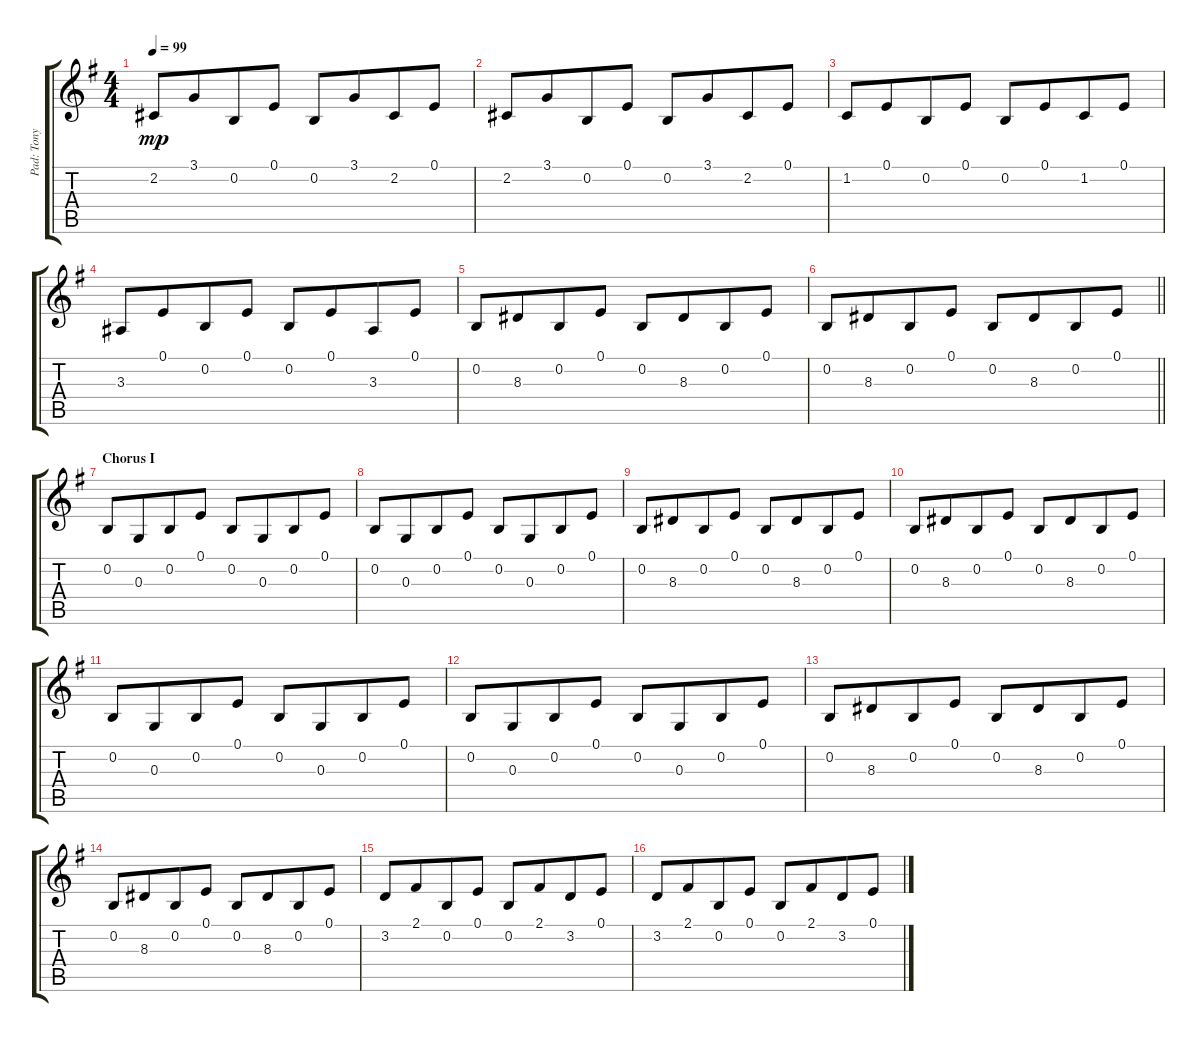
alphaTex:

\track ("Pad: Tony" "Pad: Tony") {instrument pad1newage}
\staff {score tabs}
\tuning (E4 B3 G3 D3 A2 E2) {hide}
\ts (4 4)
\tempo 99
\clef g2
\ks g
2.2.8{dy mp} 3.1.8{beam merge} 0.2.8 0.1.8 0.2.8 3.1.8{beam merge} 2.2.8 0.1.8 |
2.2.8 3.1.8{beam merge} 0.2.8 0.1.8 0.2.8 3.1.8{beam merge} 2.2.8 0.1.8 |
1.2.8 0.1.8{beam merge} 0.2.8 0.1.8 0.2.8 0.1.8{beam merge} 1.2.8 0.1.8 |
3.3.8 0.1.8{beam merge} 0.2.8 0.1.8 0.2.8 0.1.8{beam merge} 3.3.8 0.1.8 |
0.2.8 8.3.8{beam merge} 0.2.8 0.1.8 0.2.8 8.3.8{beam merge} 0.2.8 0.1.8 |
\barLineRight lightlight
0.2.8 8.3.8{beam merge} 0.2.8 0.1.8 0.2.8 8.3.8{beam merge} 0.2.8 0.1.8 |
\section ("" "Chorus I")
0.2.8 0.3.8{beam merge} 0.2.8 0.1.8{beam split} 0.2.8 0.3.8{beam merge} 0.2.8 0.1.8 |
0.2.8 0.3.8{beam merge} 0.2.8 0.1.8{beam split} 0.2.8 0.3.8{beam merge} 0.2.8 0.1.8 |
0.2.8 8.3.8{beam merge} 0.2.8 0.1.8 0.2.8 8.3.8{beam merge} 0.2.8 0.1.8 |
0.2.8 8.3.8{beam merge} 0.2.8 0.1.8 0.2.8 8.3.8{beam merge} 0.2.8 0.1.8 |
0.2.8 0.3.8{beam merge} 0.2.8 0.1.8{beam split} 0.2.8 0.3.8{beam merge} 0.2.8 0.1.8 |
0.2.8 0.3.8{beam merge} 0.2.8 0.1.8{beam split} 0.2.8 0.3.8{beam merge} 0.2.8 0.1.8 |
0.2.8 8.3.8{beam merge} 0.2.8 0.1.8 0.2.8 8.3.8{beam merge} 0.2.8 0.1.8 |
0.2.8 8.3.8{beam merge} 0.2.8 0.1.8 0.2.8 8.3.8{beam merge} 0.2.8 0.1.8 |
3.2.8 2.1.8{beam merge} 0.2.8 0.1.8 0.2.8 2.1.8{beam merge} 3.2.8 0.1.8 |
3.2.8 2.1.8{beam merge} 0.2.8 0.1.8 0.2.8 2.1.8{beam merge} 3.2.8 0.1.8
